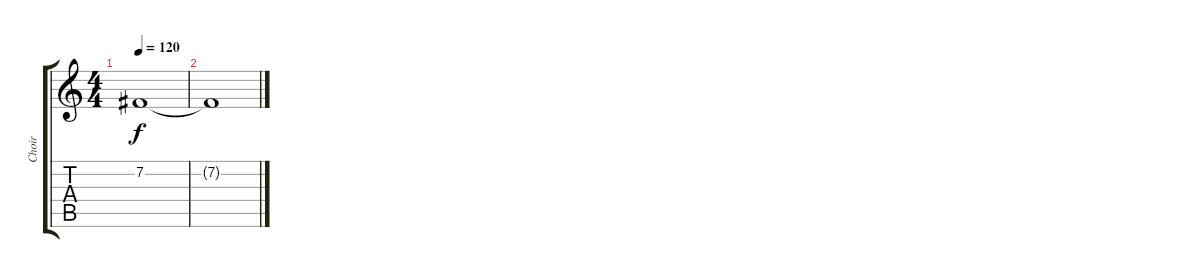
\track ("Choir" "Choir") {instrument choiraahs}
\staff {score tabs}
\tuning (E4 B3 G3 D3 A2 E2) {hide}
\ts (4 4)
\tempo 120
\clef g2
\ks c
7.2.1{dy f} |
7.2{t}.1
